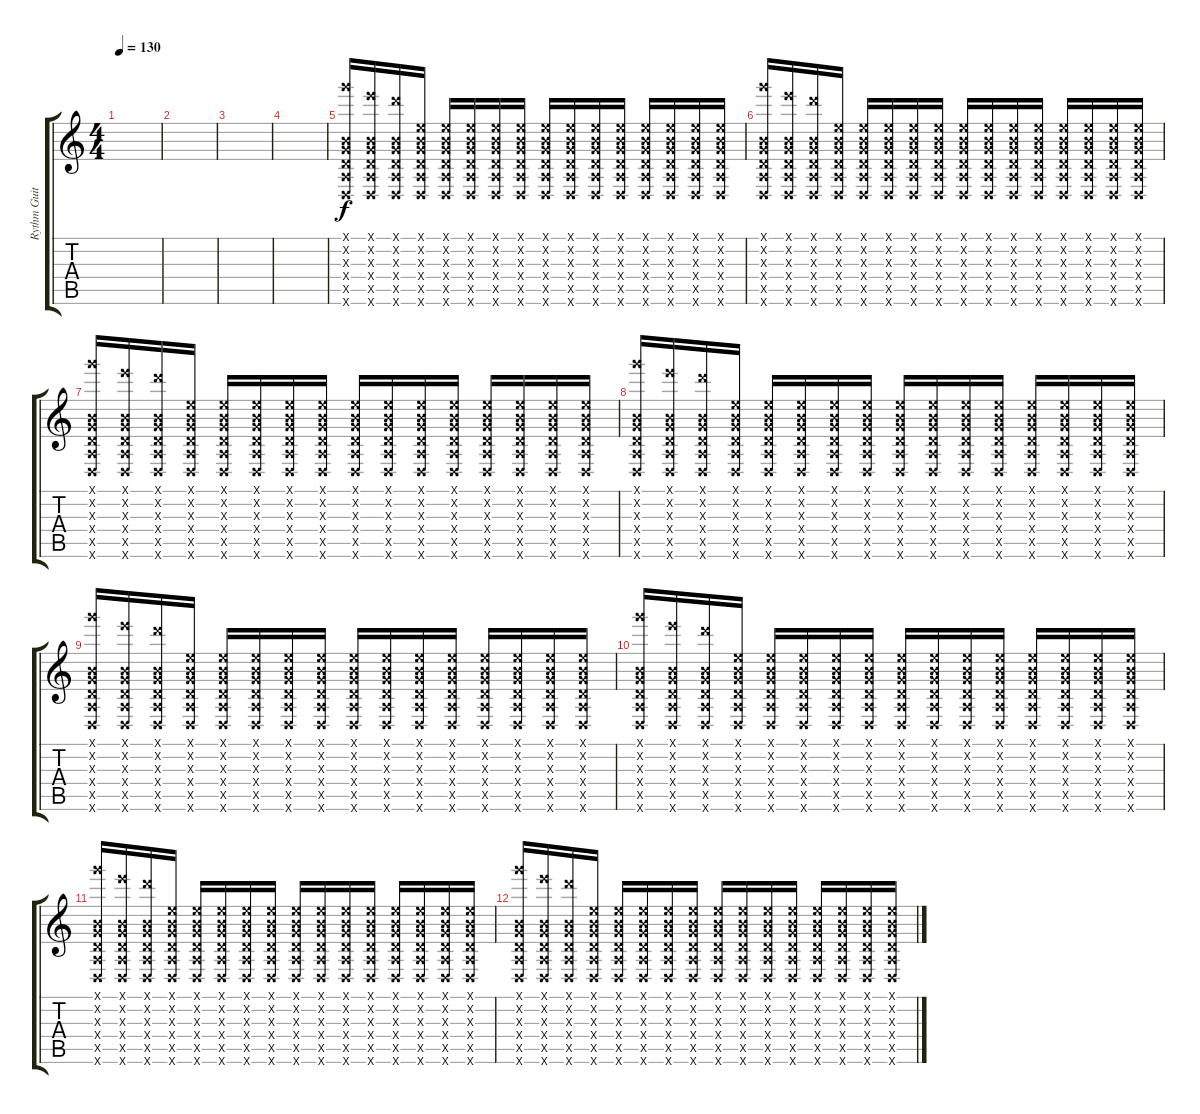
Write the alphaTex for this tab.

\track ("Rythm Guitar 3" "Rythm Guit") {instrument distortionguitar}
\staff {score tabs}
\tuning (E4 B3 G3 D3 A2 D2) {hide}
\ts (4 4)
\tempo 130
\clef g2
\ks c
|
|
|
|
(15.1{x} 0.2{x} 0.3{x} 0.4{x} 0.5{x} 0.6{x}).16 (12.1{x} 0.2{x} 0.3{x} 0.4{x} 0.5{x} 0.6{x}).16 (10.1{x} 0.2{x} 0.3{x} 0.4{x} 0.5{x} 0.6{x}).16 (0.1{x} 0.2{x} 0.3{x} 0.4{x} 0.5{x} 0.6{x}).16 (0.1{x} 0.2{x} 0.3{x} 0.4{x} 0.5{x} 0.6{x}).16 (0.1{x} 0.2{x} 0.3{x} 0.4{x} 0.5{x} 0.6{x}).16 (0.1{x} 0.2{x} 0.3{x} 0.4{x} 0.5{x} 0.6{x}).16 (0.1{x} 0.2{x} 0.3{x} 0.4{x} 0.5{x} 0.6{x}).16 (0.1{x} 0.2{x} 0.3{x} 0.4{x} 0.5{x} 0.6{x}).16 (0.1{x} 0.2{x} 0.3{x} 0.4{x} 0.5{x} 0.6{x}).16 (0.1{x} 0.2{x} 0.3{x} 0.4{x} 0.5{x} 0.6{x}).16 (0.1{x} 0.2{x} 0.3{x} 0.4{x} 0.5{x} 0.6{x}).16 (0.1{x} 0.2{x} 0.3{x} 0.4{x} 0.5{x} 0.6{x}).16 (0.1{x} 0.2{x} 0.3{x} 0.4{x} 0.5{x} 0.6{x}).16 (0.1{x} 0.2{x} 0.3{x} 0.4{x} 0.5{x} 0.6{x}).16 (0.1{x} 0.2{x} 0.3{x} 0.4{x} 0.5{x} 0.6{x}).16 |
(15.1{x} 0.2{x} 0.3{x} 0.4{x} 0.5{x} 0.6{x}).16 (12.1{x} 0.2{x} 0.3{x} 0.4{x} 0.5{x} 0.6{x}).16 (10.1{x} 0.2{x} 0.3{x} 0.4{x} 0.5{x} 0.6{x}).16 (0.1{x} 0.2{x} 0.3{x} 0.4{x} 0.5{x} 0.6{x}).16 (0.1{x} 0.2{x} 0.3{x} 0.4{x} 0.5{x} 0.6{x}).16 (0.1{x} 0.2{x} 0.3{x} 0.4{x} 0.5{x} 0.6{x}).16 (0.1{x} 0.2{x} 0.3{x} 0.4{x} 0.5{x} 0.6{x}).16 (0.1{x} 0.2{x} 0.3{x} 0.4{x} 0.5{x} 0.6{x}).16 (0.1{x} 0.2{x} 0.3{x} 0.4{x} 0.5{x} 0.6{x}).16 (0.1{x} 0.2{x} 0.3{x} 0.4{x} 0.5{x} 0.6{x}).16 (0.1{x} 0.2{x} 0.3{x} 0.4{x} 0.5{x} 0.6{x}).16 (0.1{x} 0.2{x} 0.3{x} 0.4{x} 0.5{x} 0.6{x}).16 (0.1{x} 0.2{x} 0.3{x} 0.4{x} 0.5{x} 0.6{x}).16 (0.1{x} 0.2{x} 0.3{x} 0.4{x} 0.5{x} 0.6{x}).16 (0.1{x} 0.2{x} 0.3{x} 0.4{x} 0.5{x} 0.6{x}).16 (0.1{x} 0.2{x} 0.3{x} 0.4{x} 0.5{x} 0.6{x}).16 |
(15.1{x} 0.2{x} 0.3{x} 0.4{x} 0.5{x} 0.6{x}).16 (12.1{x} 0.2{x} 0.3{x} 0.4{x} 0.5{x} 0.6{x}).16 (10.1{x} 0.2{x} 0.3{x} 0.4{x} 0.5{x} 0.6{x}).16 (0.1{x} 0.2{x} 0.3{x} 0.4{x} 0.5{x} 0.6{x}).16 (0.1{x} 0.2{x} 0.3{x} 0.4{x} 0.5{x} 0.6{x}).16 (0.1{x} 0.2{x} 0.3{x} 0.4{x} 0.5{x} 0.6{x}).16 (0.1{x} 0.2{x} 0.3{x} 0.4{x} 0.5{x} 0.6{x}).16 (0.1{x} 0.2{x} 0.3{x} 0.4{x} 0.5{x} 0.6{x}).16 (0.1{x} 0.2{x} 0.3{x} 0.4{x} 0.5{x} 0.6{x}).16 (0.1{x} 0.2{x} 0.3{x} 0.4{x} 0.5{x} 0.6{x}).16 (0.1{x} 0.2{x} 0.3{x} 0.4{x} 0.5{x} 0.6{x}).16 (0.1{x} 0.2{x} 0.3{x} 0.4{x} 0.5{x} 0.6{x}).16 (0.1{x} 0.2{x} 0.3{x} 0.4{x} 0.5{x} 0.6{x}).16 (0.1{x} 0.2{x} 0.3{x} 0.4{x} 0.5{x} 0.6{x}).16 (0.1{x} 0.2{x} 0.3{x} 0.4{x} 0.5{x} 0.6{x}).16 (0.1{x} 0.2{x} 0.3{x} 0.4{x} 0.5{x} 0.6{x}).16 |
(15.1{x} 0.2{x} 0.3{x} 0.4{x} 0.5{x} 0.6{x}).16 (12.1{x} 0.2{x} 0.3{x} 0.4{x} 0.5{x} 0.6{x}).16 (10.1{x} 0.2{x} 0.3{x} 0.4{x} 0.5{x} 0.6{x}).16 (0.1{x} 0.2{x} 0.3{x} 0.4{x} 0.5{x} 0.6{x}).16 (0.1{x} 0.2{x} 0.3{x} 0.4{x} 0.5{x} 0.6{x}).16 (0.1{x} 0.2{x} 0.3{x} 0.4{x} 0.5{x} 0.6{x}).16 (0.1{x} 0.2{x} 0.3{x} 0.4{x} 0.5{x} 0.6{x}).16 (0.1{x} 0.2{x} 0.3{x} 0.4{x} 0.5{x} 0.6{x}).16 (0.1{x} 0.2{x} 0.3{x} 0.4{x} 0.5{x} 0.6{x}).16 (0.1{x} 0.2{x} 0.3{x} 0.4{x} 0.5{x} 0.6{x}).16 (0.1{x} 0.2{x} 0.3{x} 0.4{x} 0.5{x} 0.6{x}).16 (0.1{x} 0.2{x} 0.3{x} 0.4{x} 0.5{x} 0.6{x}).16 (0.1{x} 0.2{x} 0.3{x} 0.4{x} 0.5{x} 0.6{x}).16 (0.1{x} 0.2{x} 0.3{x} 0.4{x} 0.5{x} 0.6{x}).16 (0.1{x} 0.2{x} 0.3{x} 0.4{x} 0.5{x} 0.6{x}).16 (0.1{x} 0.2{x} 0.3{x} 0.4{x} 0.5{x} 0.6{x}).16 |
(15.1{x} 0.2{x} 0.3{x} 0.4{x} 0.5{x} 0.6{x}).16 (12.1{x} 0.2{x} 0.3{x} 0.4{x} 0.5{x} 0.6{x}).16 (10.1{x} 0.2{x} 0.3{x} 0.4{x} 0.5{x} 0.6{x}).16 (0.1{x} 0.2{x} 0.3{x} 0.4{x} 0.5{x} 0.6{x}).16 (0.1{x} 0.2{x} 0.3{x} 0.4{x} 0.5{x} 0.6{x}).16 (0.1{x} 0.2{x} 0.3{x} 0.4{x} 0.5{x} 0.6{x}).16 (0.1{x} 0.2{x} 0.3{x} 0.4{x} 0.5{x} 0.6{x}).16 (0.1{x} 0.2{x} 0.3{x} 0.4{x} 0.5{x} 0.6{x}).16 (0.1{x} 0.2{x} 0.3{x} 0.4{x} 0.5{x} 0.6{x}).16 (0.1{x} 0.2{x} 0.3{x} 0.4{x} 0.5{x} 0.6{x}).16 (0.1{x} 0.2{x} 0.3{x} 0.4{x} 0.5{x} 0.6{x}).16 (0.1{x} 0.2{x} 0.3{x} 0.4{x} 0.5{x} 0.6{x}).16 (0.1{x} 0.2{x} 0.3{x} 0.4{x} 0.5{x} 0.6{x}).16 (0.1{x} 0.2{x} 0.3{x} 0.4{x} 0.5{x} 0.6{x}).16 (0.1{x} 0.2{x} 0.3{x} 0.4{x} 0.5{x} 0.6{x}).16 (0.1{x} 0.2{x} 0.3{x} 0.4{x} 0.5{x} 0.6{x}).16 |
(15.1{x} 0.2{x} 0.3{x} 0.4{x} 0.5{x} 0.6{x}).16 (12.1{x} 0.2{x} 0.3{x} 0.4{x} 0.5{x} 0.6{x}).16 (10.1{x} 0.2{x} 0.3{x} 0.4{x} 0.5{x} 0.6{x}).16 (0.1{x} 0.2{x} 0.3{x} 0.4{x} 0.5{x} 0.6{x}).16 (0.1{x} 0.2{x} 0.3{x} 0.4{x} 0.5{x} 0.6{x}).16 (0.1{x} 0.2{x} 0.3{x} 0.4{x} 0.5{x} 0.6{x}).16 (0.1{x} 0.2{x} 0.3{x} 0.4{x} 0.5{x} 0.6{x}).16 (0.1{x} 0.2{x} 0.3{x} 0.4{x} 0.5{x} 0.6{x}).16 (0.1{x} 0.2{x} 0.3{x} 0.4{x} 0.5{x} 0.6{x}).16 (0.1{x} 0.2{x} 0.3{x} 0.4{x} 0.5{x} 0.6{x}).16 (0.1{x} 0.2{x} 0.3{x} 0.4{x} 0.5{x} 0.6{x}).16 (0.1{x} 0.2{x} 0.3{x} 0.4{x} 0.5{x} 0.6{x}).16 (0.1{x} 0.2{x} 0.3{x} 0.4{x} 0.5{x} 0.6{x}).16 (0.1{x} 0.2{x} 0.3{x} 0.4{x} 0.5{x} 0.6{x}).16 (0.1{x} 0.2{x} 0.3{x} 0.4{x} 0.5{x} 0.6{x}).16 (0.1{x} 0.2{x} 0.3{x} 0.4{x} 0.5{x} 0.6{x}).16 |
(15.1{x} 0.2{x} 0.3{x} 0.4{x} 0.5{x} 0.6{x}).16 (12.1{x} 0.2{x} 0.3{x} 0.4{x} 0.5{x} 0.6{x}).16 (10.1{x} 0.2{x} 0.3{x} 0.4{x} 0.5{x} 0.6{x}).16 (0.1{x} 0.2{x} 0.3{x} 0.4{x} 0.5{x} 0.6{x}).16 (0.1{x} 0.2{x} 0.3{x} 0.4{x} 0.5{x} 0.6{x}).16 (0.1{x} 0.2{x} 0.3{x} 0.4{x} 0.5{x} 0.6{x}).16 (0.1{x} 0.2{x} 0.3{x} 0.4{x} 0.5{x} 0.6{x}).16 (0.1{x} 0.2{x} 0.3{x} 0.4{x} 0.5{x} 0.6{x}).16 (0.1{x} 0.2{x} 0.3{x} 0.4{x} 0.5{x} 0.6{x}).16 (0.1{x} 0.2{x} 0.3{x} 0.4{x} 0.5{x} 0.6{x}).16 (0.1{x} 0.2{x} 0.3{x} 0.4{x} 0.5{x} 0.6{x}).16 (0.1{x} 0.2{x} 0.3{x} 0.4{x} 0.5{x} 0.6{x}).16 (0.1{x} 0.2{x} 0.3{x} 0.4{x} 0.5{x} 0.6{x}).16 (0.1{x} 0.2{x} 0.3{x} 0.4{x} 0.5{x} 0.6{x}).16 (0.1{x} 0.2{x} 0.3{x} 0.4{x} 0.5{x} 0.6{x}).16 (0.1{x} 0.2{x} 0.3{x} 0.4{x} 0.5{x} 0.6{x}).16 |
(15.1{x} 0.2{x} 0.3{x} 0.4{x} 0.5{x} 0.6{x}).16 (12.1{x} 0.2{x} 0.3{x} 0.4{x} 0.5{x} 0.6{x}).16 (10.1{x} 0.2{x} 0.3{x} 0.4{x} 0.5{x} 0.6{x}).16 (0.1{x} 0.2{x} 0.3{x} 0.4{x} 0.5{x} 0.6{x}).16 (0.1{x} 0.2{x} 0.3{x} 0.4{x} 0.5{x} 0.6{x}).16 (0.1{x} 0.2{x} 0.3{x} 0.4{x} 0.5{x} 0.6{x}).16 (0.1{x} 0.2{x} 0.3{x} 0.4{x} 0.5{x} 0.6{x}).16 (0.1{x} 0.2{x} 0.3{x} 0.4{x} 0.5{x} 0.6{x}).16 (0.1{x} 0.2{x} 0.3{x} 0.4{x} 0.5{x} 0.6{x}).16 (0.1{x} 0.2{x} 0.3{x} 0.4{x} 0.5{x} 0.6{x}).16 (0.1{x} 0.2{x} 0.3{x} 0.4{x} 0.5{x} 0.6{x}).16 (0.1{x} 0.2{x} 0.3{x} 0.4{x} 0.5{x} 0.6{x}).16 (0.1{x} 0.2{x} 0.3{x} 0.4{x} 0.5{x} 0.6{x}).16 (0.1{x} 0.2{x} 0.3{x} 0.4{x} 0.5{x} 0.6{x}).16 (0.1{x} 0.2{x} 0.3{x} 0.4{x} 0.5{x} 0.6{x}).16 (0.1{x} 0.2{x} 0.3{x} 0.4{x} 0.5{x} 0.6{x}).16
